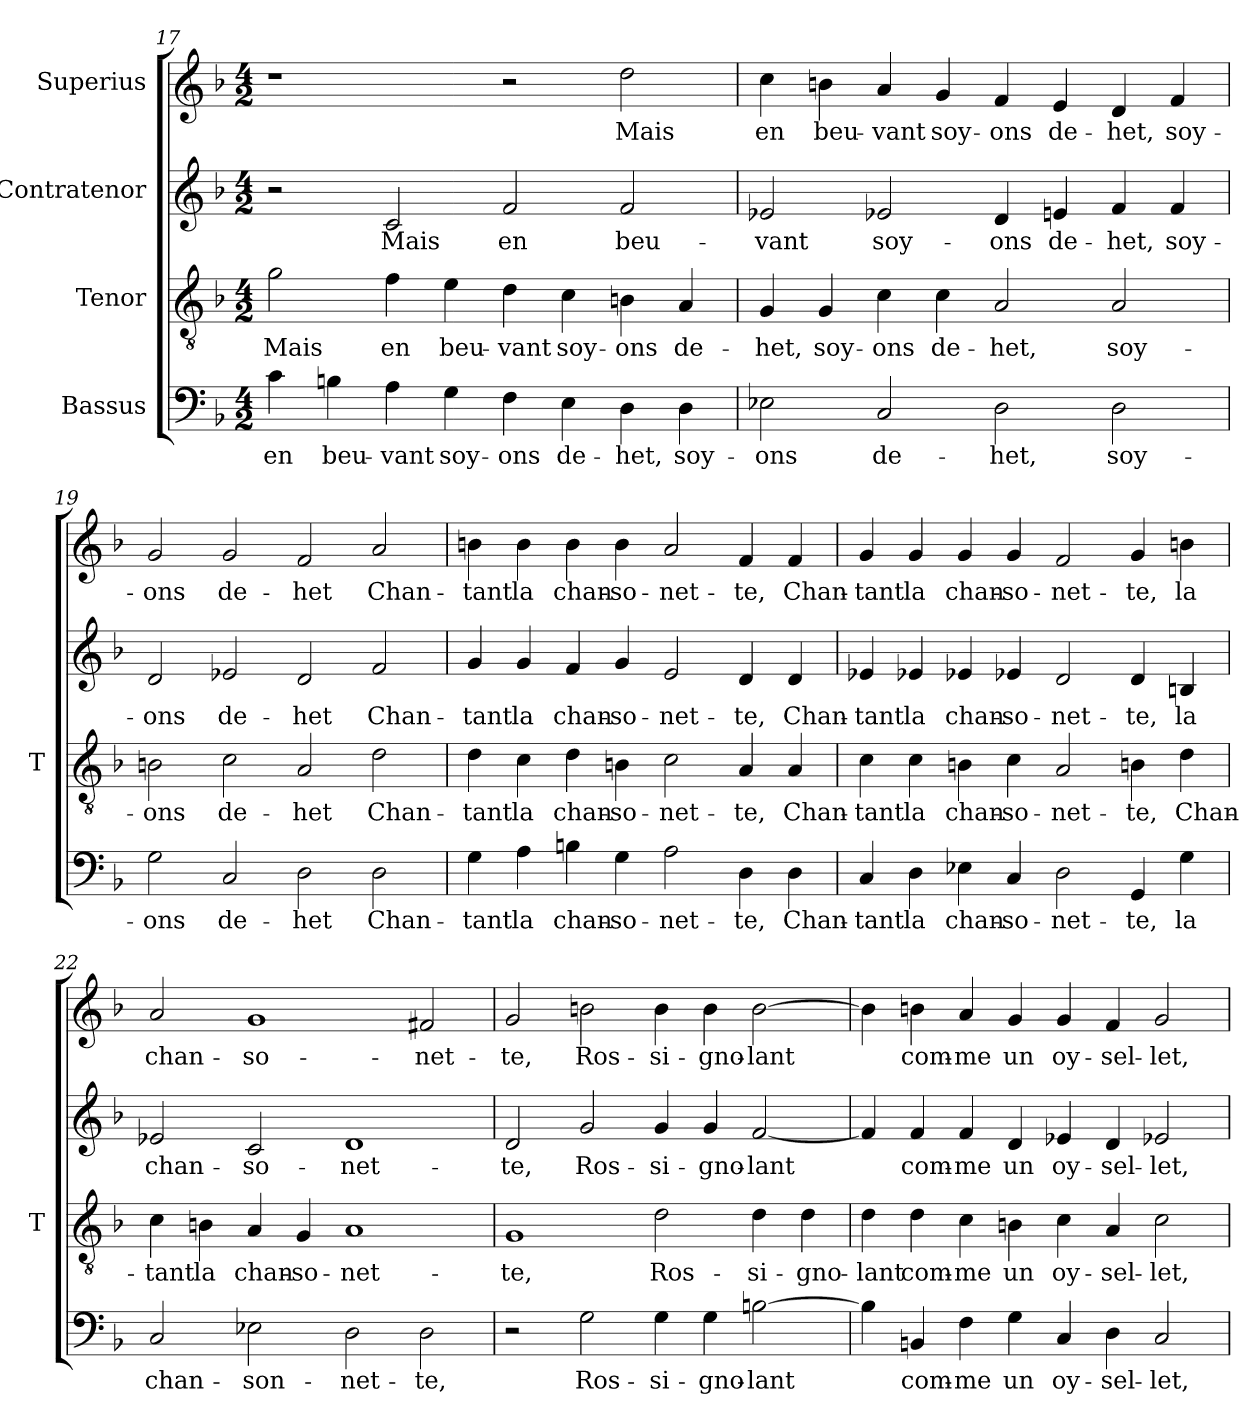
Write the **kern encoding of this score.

**kern	**text	**kern	**text	**kern	**text	**kern	**text
*part4	*part4	*part3	*part3	*part2	*part2	*part1	*part1
*staff4	*staff4	*staff3	*staff3	*staff2	*staff2	*staff1	*staff1
*I"Bassus	*	*I"Tenor	*	*I"Contratenor	*	*I"Superius	*
*	*	*I'T	*	*	*	*	*
*clefF4	*	*clefGv2	*	*clefG2	*	*clefG2	*
*k[b-]	*	*k[b-]	*	*k[b-]	*	*k[b-]	*
*M4/2	*	*M4/2	*	*M4/2	*	*M4/2	*
=17	=17	=17	=17	=17	=17	=17	=17
4c	-en	2g	-Mais	2r	.	1r	.
4B	beu-	.	.	.	.	.	.
4A	-vant	4f	-en	2c	-Mais	.	.
4G	soy-	4e	beu-	.	.	.	.
4F	-ons	4d	-vant	2f	-en	2r	.
4E	de-	4c	soy-	.	.	.	.
4D	-het,	4Bn	-ons	2f	beu-	2dd	-Mais
4D	soy-	4A	de-	.	.	.	.
=18	=18	=18	=18	=18	=18	=18	=18
2E-X	-ons	4G	-het,	2e-X	-vant	4cc	-en
.	.	4G	soy-	.	.	4b	beu-
2C	de-	4c	-ons	2e-X	soy-	4a	-vant
.	.	4c	de-	.	.	4g	soy-
2D	-het,	2A	-het,	4d	-ons	4f	-ons
.	.	.	.	4e	de-	4e	de-
2D	soy-	2A	soy-	4f	-het,	4d	-het,
.	.	.	.	4f	soy-	4f	soy-
=19	=19	=19	=19	=19	=19	=19	=19
2G	-ons	2Bn	-ons	2d	-ons	2g	-ons
2C	de-	2c	de-	2e-X	de-	2g	de-
2D	-het	2A	-het	2d	-het	2f	-het
2D	Chan-	2d	Chan-	2f	Chan-	2a	Chan-
=20	=20	=20	=20	=20	=20	=20	=20
4G	-tant	4d	-tant	4g	-tant	4b	-tant
4A	-la	4c	-la	4g	-la	4b	-la
4B	chan-	4d	chan-	4f	chan-	4b	chan-
4G	so-	4Bn	so-	4g	so-	4b	so-
2A	net-	2c	net-	2e	net-	2a	net-
4D	-te,	4A	-te,	4d	-te,	4f	-te,
4D	Chan-	4A	Chan-	4d	Chan-	4f	Chan-
=21	=21	=21	=21	=21	=21	=21	=21
4C	-tant	4c	-tant	4e-X	-tant	4g	-tant
4D	-la	4c	-la	4e-X	-la	4g	-la
4E-X	chan-	4Bn	chan-	4e-X	chan-	4g	chan-
4C	so-	4c	so-	4e-X	so-	4g	so-
2D	net-	2A	net-	2d	net-	2f	net-
4GG	-te,	4Bn	-te,	4d	-te,	4g	-te,
4G	-la	4d	Chan-	4B	-la	4b	-la
=22	=22	=22	=22	=22	=22	=22	=22
2C	chan-	4c	-tant	2e-X	chan-	2a	chan-
.	.	4Bn	-la	.	.	.	.
2E-X	son-	4A	chan-	2c	so-	1g	so-
.	.	4G	so-	.	.	.	.
2D	net-	1A	net-	1d	net-	.	.
2D	-te,	.	.	.	.	2f#X	net-
=23	=23	=23	=23	=23	=23	=23	=23
2r	.	1G	-te,	2d	-te,	2g	-te,
2G	Ros-	.	.	2g	Ros-	2b	Ros-
4G	si-	2d	Ros-	4g	si-	4b	si-
4G	gno-	.	.	4g	gno-	4b	gno-
[2B	-lant	4d	si-	[2f	-lant	[2b	-lant
.	.	4d	gno-	.	.	.	.
=24	=24	=24	=24	=24	=24	=24	=24
4B]	.	4d	-lant	4f]	.	4b]	.
4BB	com-	4d	com-	4f	com-	4b	com-
4F	-me	4c	-me	4f	-me	4a	-me
4G	-un	4Bn	-un	4d	-un	4g	-un
4C	oy-	4c	oy-	4e-X	oy-	4g	oy-
4D	sel-	4A	sel-	4d	sel-	4f	sel-
2C	-let,	2c	-let,	2e-X	-let,	2g	-let,
=	=	=	=	=	=	=	=
*-	*-	*-	*-	*-	*-	*-	*-
